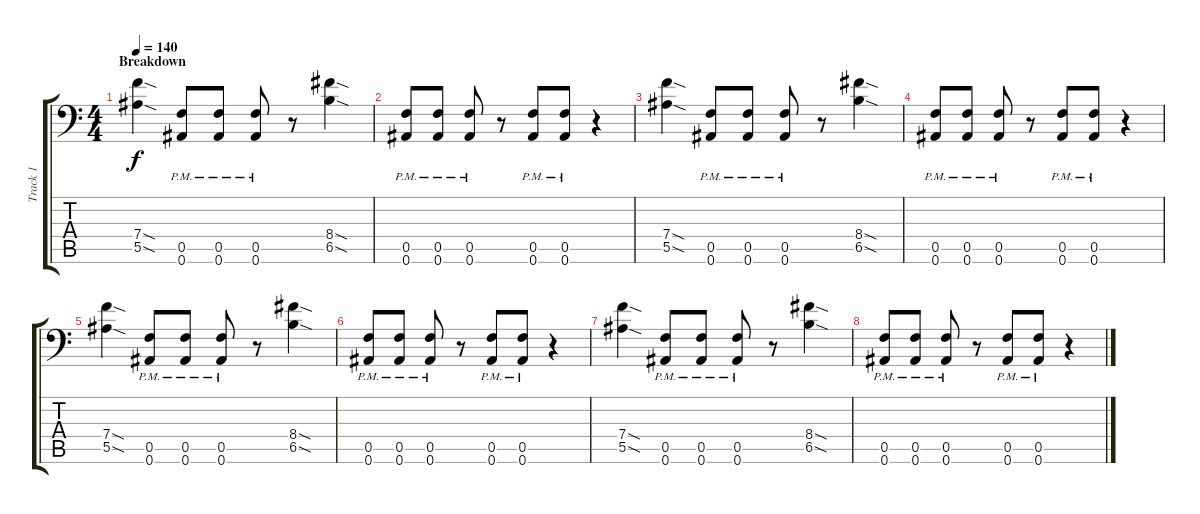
\track ("Track 1" "Track 1") {instrument distortionguitar}
\staff {score tabs}
\tuning (C4 G3 Eb3 Bb2 F2 Bb1) {hide}
\ts (4 4)
\section ("" "Breakdown")
\tempo 140
\clef f4
\ks c
(7.4{sod} 5.5{sod}).4{dy f} (0.5 0.6{pm}).8 (0.5 0.6{pm}).8 (0.5 0.6{pm}).8 r.8 (8.4{sod} 6.5{sod}).4 |
(0.5 0.6{pm}).8 (0.5 0.6{pm}).8 (0.5{pm} 0.6{pm}).8 r.8 (0.5{pm} 0.6{pm}).8 (0.5{pm} 0.6{pm}).8 r.4 |
(7.4{sod} 5.5{sod}).4 (0.5 0.6{pm}).8 (0.5 0.6{pm}).8 (0.5 0.6{pm}).8 r.8 (8.4{sod} 6.5{sod}).4 |
(0.5 0.6{pm}).8 (0.5 0.6{pm}).8 (0.5{pm} 0.6{pm}).8 r.8 (0.5{pm} 0.6{pm}).8 (0.5{pm} 0.6{pm}).8 r.4 |
(7.4{sod} 5.5{sod}).4 (0.5 0.6{pm}).8 (0.5 0.6{pm}).8 (0.5 0.6{pm}).8 r.8 (8.4{sod} 6.5{sod}).4 |
(0.5 0.6{pm}).8 (0.5 0.6{pm}).8 (0.5{pm} 0.6{pm}).8 r.8 (0.5{pm} 0.6{pm}).8 (0.5{pm} 0.6{pm}).8 r.4 |
(7.4{sod} 5.5{sod}).4 (0.5 0.6{pm}).8 (0.5 0.6{pm}).8 (0.5 0.6{pm}).8 r.8 (8.4{sod} 6.5{sod}).4 |
(0.5 0.6{pm}).8 (0.5 0.6{pm}).8 (0.5{pm} 0.6{pm}).8 r.8 (0.5{pm} 0.6{pm}).8 (0.5{pm} 0.6{pm}).8 r.4
